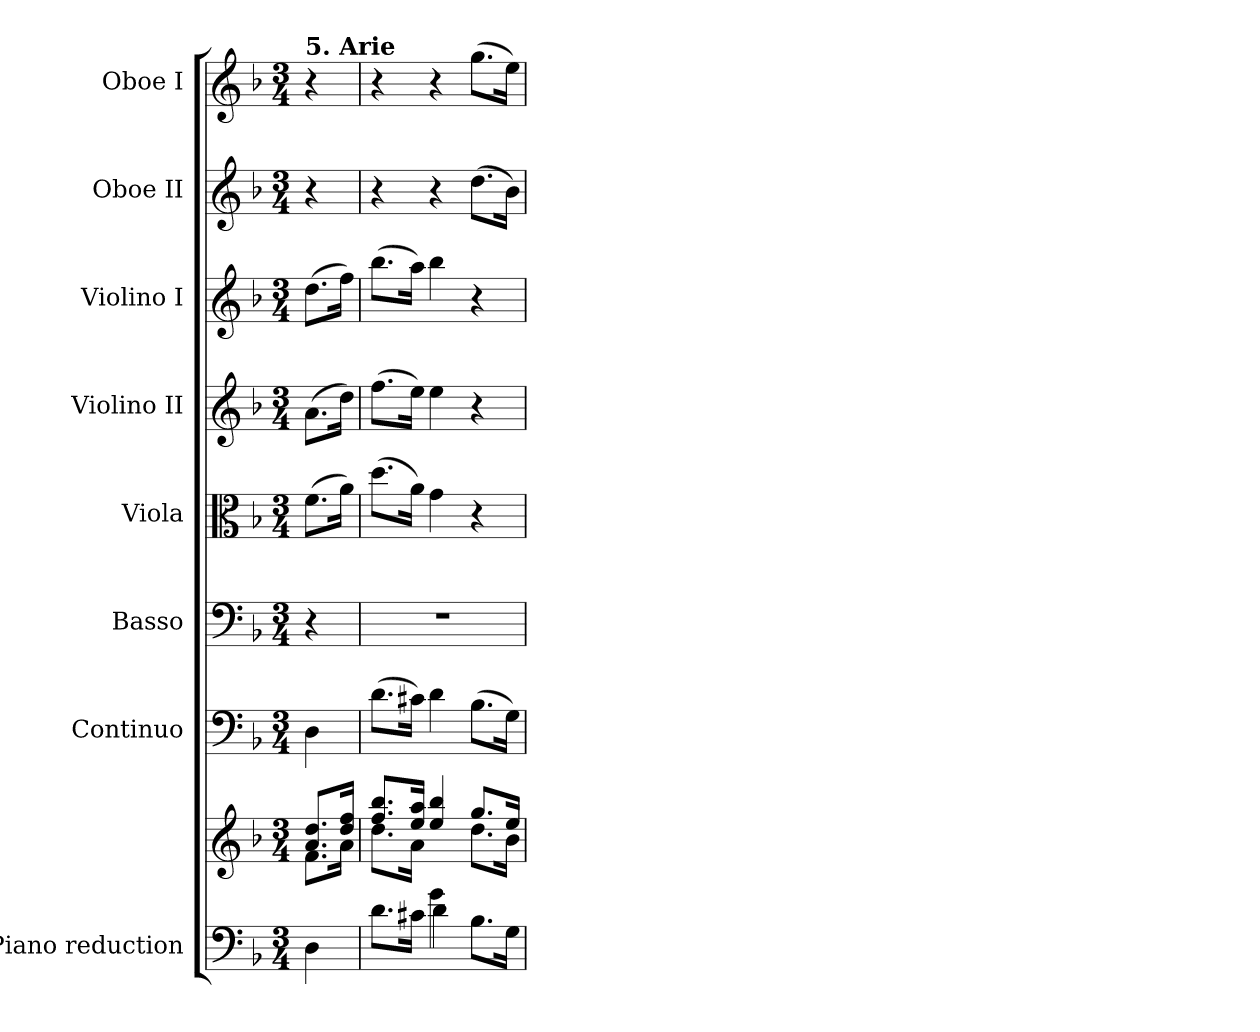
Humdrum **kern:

**kern	**kern	**kern	**kern	**kern	**kern	**kern	**kern	**kern
*part8	*part8	*part7	*part6	*part5	*part4	*part3	*part2	*part1
*staff9	*staff8	*staff7	*staff6	*staff5	*staff4	*staff3	*staff2	*staff1
*I"Piano reduction	*	*I"Continuo	*I"Basso	*I"Viola	*I"Violino II	*I"Violino I	*I"Oboe II	*I"Oboe I
*I'Pno	*	*	*	*	*	*	*I'Ob	*I'Ob
*stria5	*stria5	*	*	*	*	*	*	*
*clefF4	*clefG2	*clefF4	*clefF4	*clefC3	*clefG2	*clefG2	*clefG2	*clefG2
*k[b-]	*k[b-]	*k[b-]	*k[b-]	*k[b-]	*k[b-]	*k[b-]	*k[b-]	*k[b-]
*M3/4	*M3/4	*M3/4	*M3/4	*M3/4	*M3/4	*M3/4	*M3/4	*M3/4
=	=	=	=	=	=	=	=	=
*	*^	*	*	*	*	*	*	*
!	!	!	!	!	!	!	!	!	!LO:TX:a:B:t=5. Arie
4D\	8.a/ 8.dd/L	8.f\L	4D\	4r	(8.f\L	(8.a\L	(8.dd\L	4r	4r
.	16dd/ 16ff/Jk	16a\Jk	.	.	16a\Jk)	16dd\Jk)	16ff\Jk)	.	.
=1	=1	=1	=1	=1	=1	=1	=1	=1	=1
*^	*	*	*	*	*	*	*	*	*
4ryy	8.d\L	8.ff/ 8.bb-/L	8.dd\L	(8.d\L	2.r	(8.dd\L	(8.ff\L	(8.bb-\L	4r	4r
.	16c#X\Jk	16ee/ 16aa/Jk	16a\Jk	16c#X\Jk)	.	16a\Jk)	16ee\Jk)	16aa\Jk)	.	.
4g\	4d\	4ee/ 4bb-/	4ryy	4d\	.	4g\	4ee\	4bb-\	4r	4r
4ryy	8.B-\L	8.gg/L	8.dd\L	(8.B-\L	.	4r	4r	4r	(8.dd\L	(8.gg\L
.	16G\Jk	16ee/Jk	16b-\Jk	16G\Jk)	.	.	.	.	16b-\Jk)	16ee\Jk)
*v	*v	*	*	*	*	*	*	*	*	*
*	*v	*v	*	*	*	*	*	*	*
=	=	=	=	=	=	=	=	=
*-	*-	*-	*-	*-	*-	*-	*-	*-
